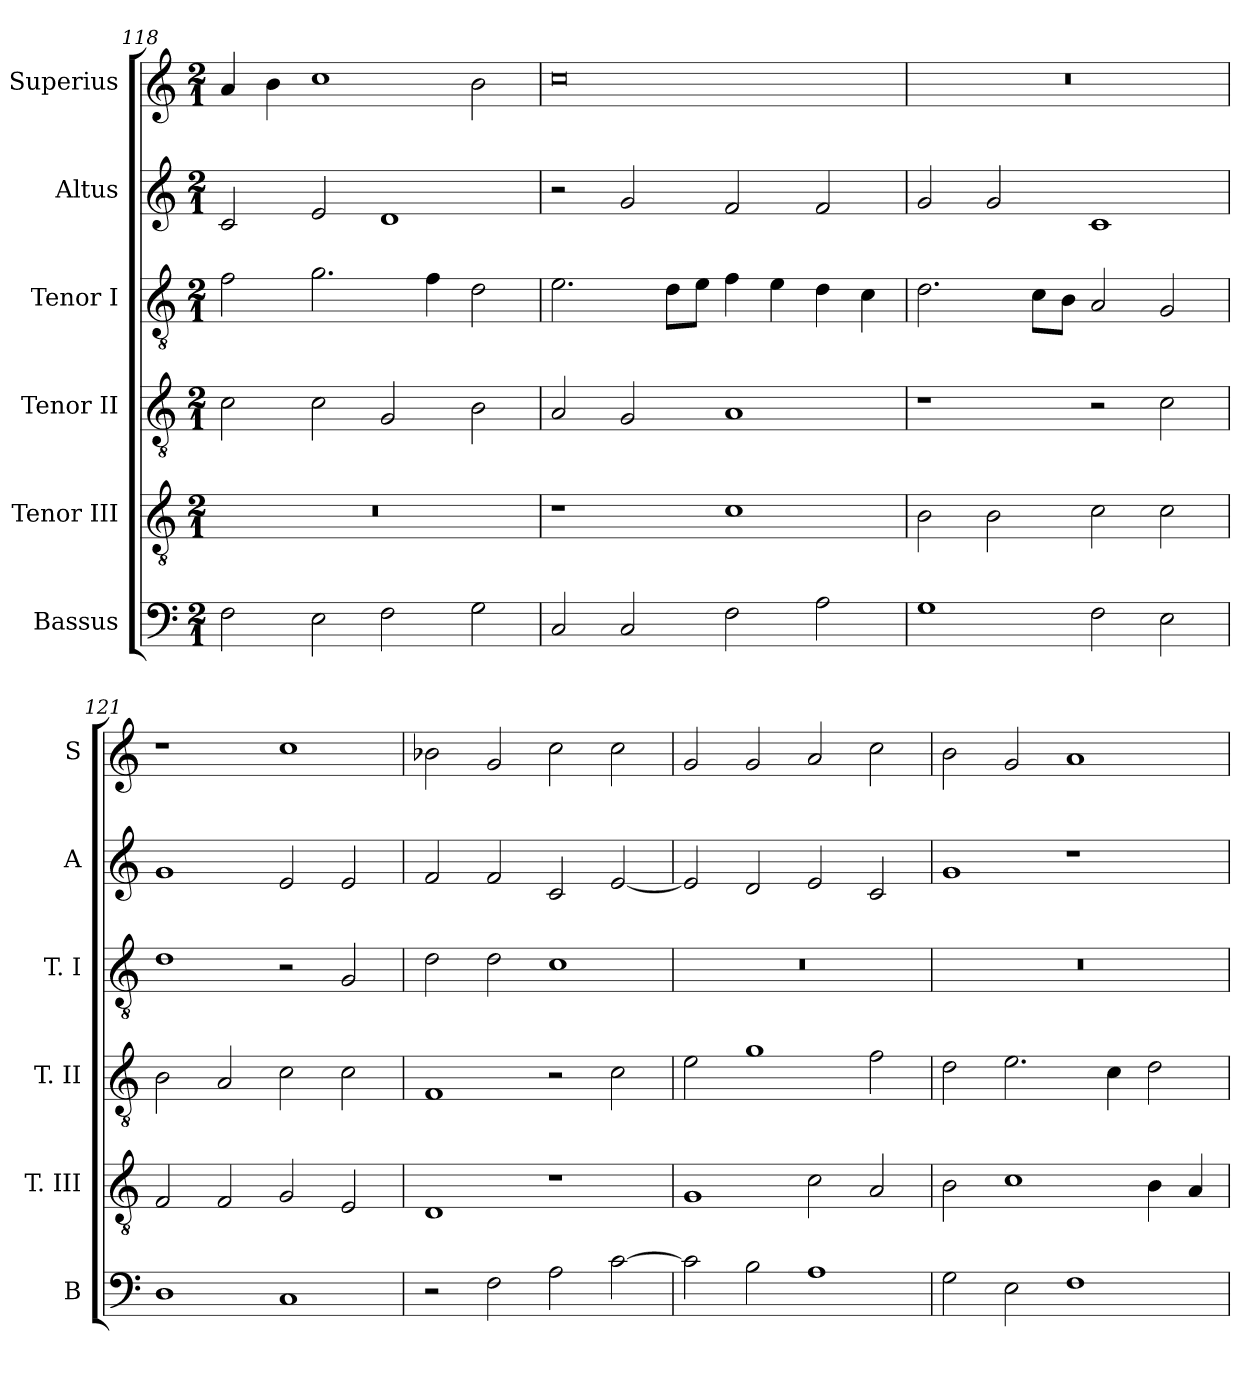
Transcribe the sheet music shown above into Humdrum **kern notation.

**kern	**kern	**kern	**kern	**kern	**kern
*part6	*part5	*part4	*part3	*part2	*part1
*staff6	*staff5	*staff4	*staff3	*staff2	*staff1
*I"Bassus	*I"Tenor III	*I"Tenor II	*I"Tenor I	*I"Altus	*I"Superius
*I'B	*I'T. III	*I'T. II	*I'T. I	*I'A	*I'S
*clefF4	*clefGv2	*clefGv2	*clefGv2	*clefG2	*clefG2
*k[]	*k[]	*k[]	*k[]	*k[]	*k[]
*C:	*C:	*C:	*C:	*C:	*C:
*M2/1	*M2/1	*M2/1	*M2/1	*M2/1	*M2/1
=118	=118	=118	=118	=118	=118
2F	0r	2c	2f	2c	4a
.	.	.	.	.	4b
2E	.	2c	2.g	2e	1cc
2F	.	2G	.	1d	.
.	.	.	4f	.	.
2G	.	2B	2d	.	2b
=119	=119	=119	=119	=119	=119
2C	1r	2A	2.e	2r	0cc
2C	.	2G	.	2g	.
.	.	.	8dL	.	.
.	.	.	8eJ	.	.
2F	1c	1A	4f	2f	.
.	.	.	4e	.	.
2A	.	.	4d	2f	.
.	.	.	4c	.	.
=120	=120	=120	=120	=120	=120
1G	2B	1r	2.d	2g	0r
.	2B	.	.	2g	.
.	.	.	8cL	.	.
.	.	.	8BJ	.	.
2F	2c	2r	2A	1c	.
2E	2c	2c	2G	.	.
=121	=121	=121	=121	=121	=121
1D	2F	2B	1d	1g	1r
.	2F	2A	.	.	.
1C	2G	2c	2r	2e	1cc
.	2E	2c	2G	2e	.
=122	=122	=122	=122	=122	=122
2r	1D	1F	2d	2f	2b-X
2F	.	.	2d	2f	2g
2A	1r	2r	1c	2c	2cc
[2c	.	2c	.	[2e	2cc
=123	=123	=123	=123	=123	=123
2c]	1G	2e	0r	2e]	2g
2B	.	1g	.	2d	2g
1A	2c	.	.	2e	2a
.	2A	2f	.	2c	2cc
=124	=124	=124	=124	=124	=124
2G	2B	2d	0r	1g	2b
2E	1c	2.e	.	.	2g
1F	.	.	.	1r	1a
.	.	4c	.	.	.
.	4B	2d	.	.	.
.	4A	.	.	.	.
=	=	=	=	=	=
*-	*-	*-	*-	*-	*-
